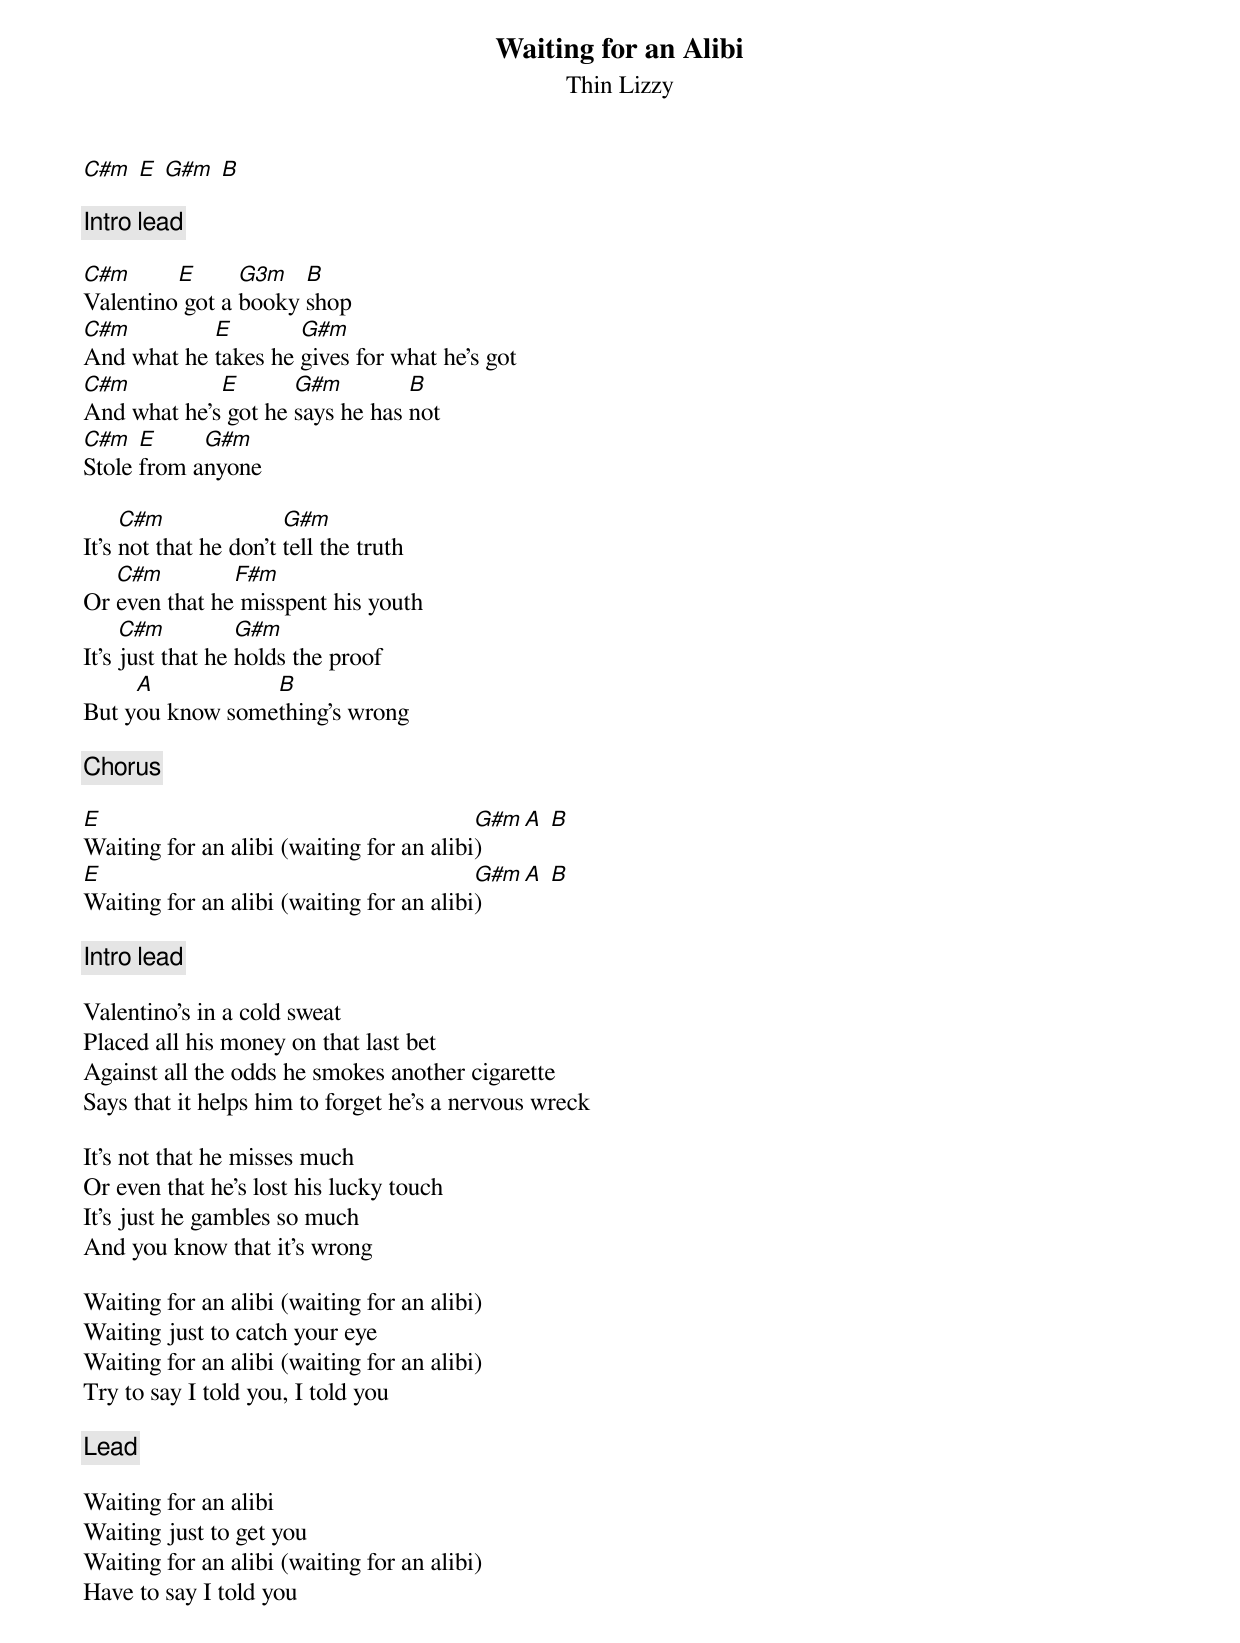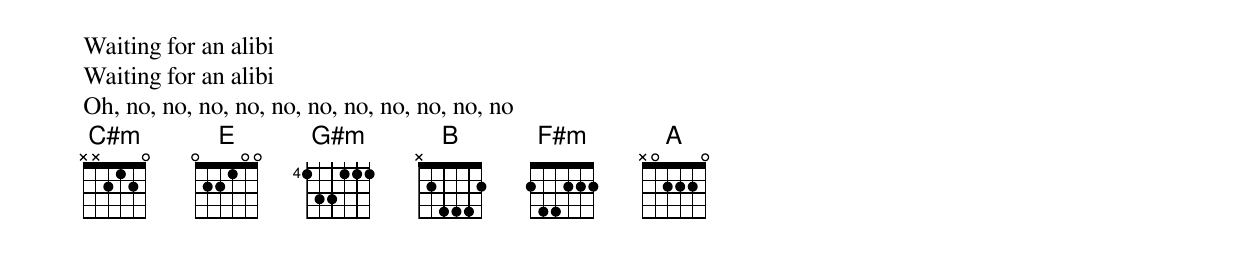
{title:Waiting for an Alibi}
{subtitle:Thin Lizzy}
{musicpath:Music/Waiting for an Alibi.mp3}
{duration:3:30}
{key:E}

[C#m] [E] [G#m] [B]

{c:Intro lead}

[C#m]Valentino[E] got a [G3m]booky [B]shop
[C#m]And what he [E]takes he [G#m]gives for what he's got
[C#m]And what he's[E] got he [G#m]says he has [B]not
[C#m]Stole [E]from a[G#m]nyone

It's [C#m]not that he don't [G#m]tell the truth
Or [C#m]even that he[F#m] misspent his youth
It's [C#m]just that he [G#m]holds the proof
But y[A]ou know some[B]thing's wrong

{c:Chorus}

[E]Waiting for an alibi (waiting for an alibi[G#m]) [A] [B]
[E]Waiting for an alibi (waiting for an alibi[G#m]) [A] [B]

{c:Intro lead}

Valentino's in a cold sweat
Placed all his money on that last bet
Against all the odds he smokes another cigarette
Says that it helps him to forget he's a nervous wreck

It's not that he misses much
Or even that he's lost his lucky touch
It's just he gambles so much
And you know that it's wrong

Waiting for an alibi (waiting for an alibi)
Waiting just to catch your eye
Waiting for an alibi (waiting for an alibi)
Try to say I told you, I told you

{c:Lead}

Waiting for an alibi
Waiting just to get you
Waiting for an alibi (waiting for an alibi)
Have to say I told you

Waiting for an alibi
Waiting for an alibi
Oh, no, no, no, no, no, no, no, no, no, no, no
